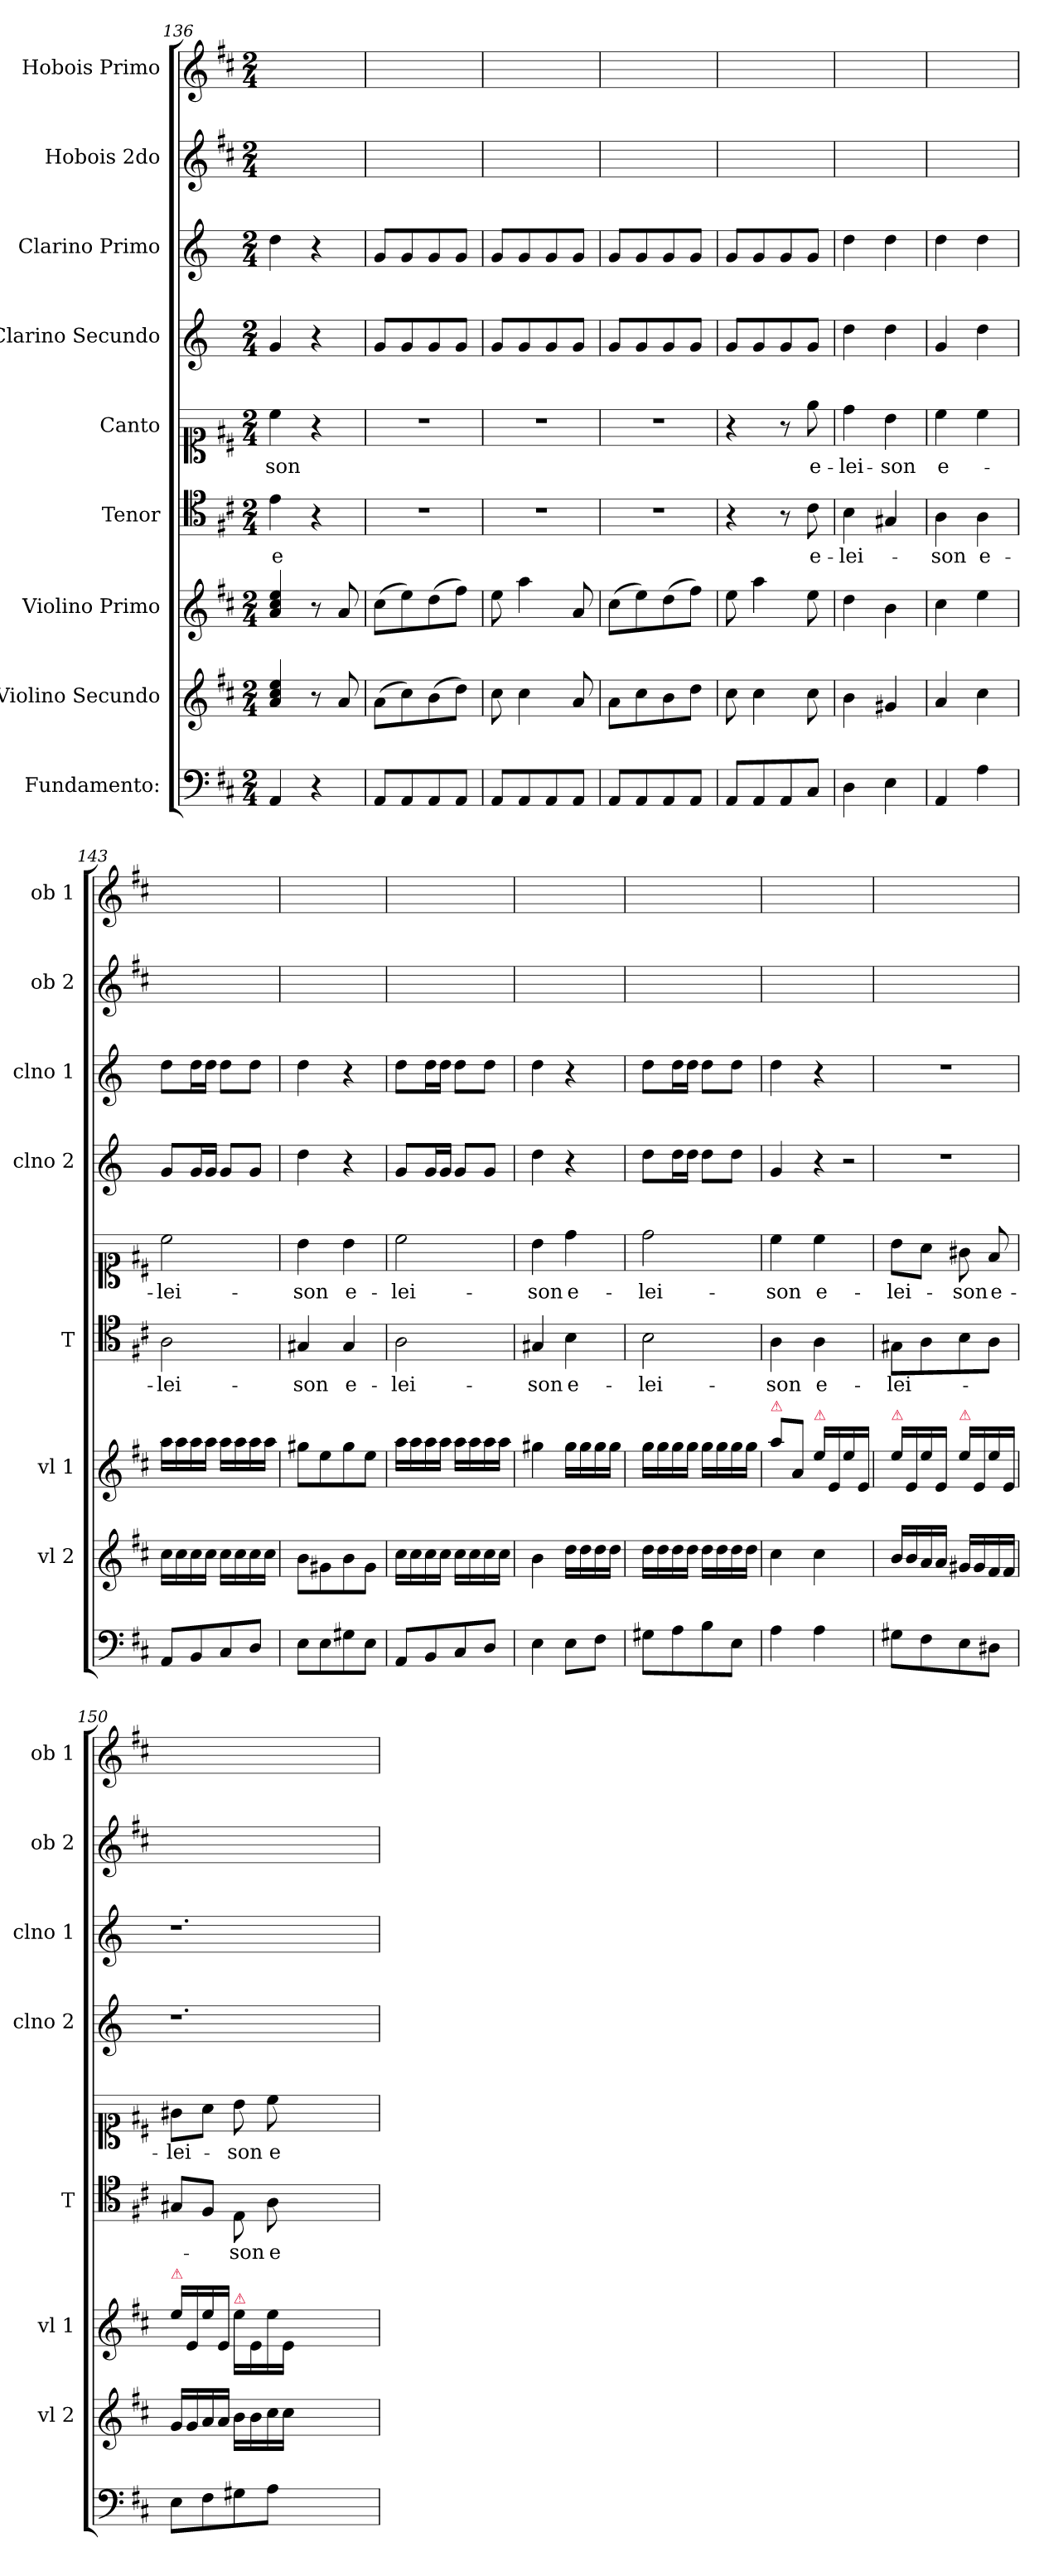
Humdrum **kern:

**kern	**kern	**kern	**kern	**text	**kern	**text	**kern	**kern	**kern	**kern
*part9	*part8	*part7	*part6	*part6	*part5	*part5	*part4	*part3	*part2	*part1
*staff9	*staff8	*staff7	*staff6	*staff6	*staff5	*staff5	*staff4	*staff3	*staff2	*staff1
*I"Fundamento:	*I"Violino Secundo	*I"Violino Primo	*I"Tenor	*	*I"Canto	*	*I"Clarino Secundo	*I"Clarino Primo	*I"Hobois 2do	*I"Hobois Primo
*	*I'vl 2	*I'vl 1	*I'T	*	*	*	*I'clno 2	*I'clno 1	*I'ob 2	*I'ob 1
*clefF4	*clefG2	*clefG2	*clefC4	*	*clefC1	*	*clefG2	*clefG2	*clefG2	*clefG2
*	*	*	*	*	*	*	*ITrd-1c-2	*ITrd-1c-2	*	*
*k[f#c#]	*k[f#c#]	*k[f#c#]	*k[f#c#]	*	*k[f#c#]	*	*k[f#c#]	*k[f#c#]	*k[f#c#]	*k[f#c#]
*D:	*D:	*D:	*D:	*	*D:	*	*D:	*D:	*D:	*D:
*M2/4	*M2/4	*M2/4	*M2/4	*	*M2/4	*	*M2/4	*M2/4	*M2/4	*M2/4
=136	=136	=136	=136	=136	=136	=136	=136	=136	=136	=136
4AA/	4a/ 4cc#/ 4ee/	4a/ 4cc#/ 4ee/	4e\	-e	4cc#\	-son	4a/	4ee\	2ryy	2ryy
4r	8r	8r	4r	.	4r	.	4r	4r	.	.
.	8a/	8a/	.	.	.	.	.	.	.	.
=137	=137	=137	=137	=137	=137	=137	=137	=137	=137	=137
8AA/L	(8a\L	(8cc#\L	2r	.	2r	.	8a/L	8a/L	2ryy	2ryy
8AA/	8cc#\)	8ee\)	.	.	.	.	8a/	8a/	.	.
8AA/	(8b\	(8dd\	.	.	.	.	8a/	8a/	.	.
8AA/J	8dd\J)	8ff#\J)	.	.	.	.	8a/J	8a/J	.	.
=138	=138	=138	=138	=138	=138	=138	=138	=138	=138	=138
8AA/L	8cc#\	8ee\	2r	.	2r	.	8a/L	8a/L	2ryy	2ryy
8AA/	4cc#\	4aa\	.	.	.	.	8a/	8a/	.	.
8AA/	.	.	.	.	.	.	8a/	8a/	.	.
8AA/J	8a/	8a/	.	.	.	.	8a/J	8a/J	.	.
=139	=139	=139	=139	=139	=139	=139	=139	=139	=139	=139
8AA/L	8a\L	(8cc#\L	2r	.	2r	.	8a/L	8a/L	2ryy	2ryy
8AA/	8cc#\	8ee\)	.	.	.	.	8a/	8a/	.	.
8AA/	8b\	(8dd\	.	.	.	.	8a/	8a/	.	.
8AA/J	8dd\J	8ff#\J)	.	.	.	.	8a/J	8a/J	.	.
=140	=140	=140	=140	=140	=140	=140	=140	=140	=140	=140
8AA/L	8cc#\	8ee\	4r	.	4r	.	8a/L	8a/L	2ryy	2ryy
8AA/	4cc#\	4aa\	.	.	.	.	8a/	8a/	.	.
8AA/	.	.	8r	.	8r	.	8a/	8a/	.	.
8C#/J	8cc#\	8ee\	8c#\	e-	8ee\	e-	8a/J	8a/J	.	.
=141	=141	=141	=141	=141	=141	=141	=141	=141	=141	=141
4D\	4b\	4dd\	4B\	-lei-	4dd\	-lei-	4ee\	4ee\	2ryy	2ryy
4E\	4g#X/	4b\	4G#X/	.	4b\	-son	4ee\	4ee\	.	.
=142	=142	=142	=142	=142	=142	=142	=142	=142	=142	=142
4AA/	4a/	4cc#\	4A\	-son	4cc#\	e-	4a/	4ee\	2ryy	2ryy
4A\	4cc#\	4ee\	4A\	e-	4cc#\	.	4ee\	4ee\	.	.
=143	=143	=143	=143	=143	=143	=143	=143	=143	=143	=143
8AA/L	16cc#\LL	16aa\LL	2A\	-lei-	2cc#\	-lei-	8a/L	8ee\L	2ryy	2ryy
.	16cc#\	16aa\	.	.	.	.	.	.	.	.
8BB/	16cc#\	16aa\	.	.	.	.	16a/L	16ee\L	.	.
.	16cc#\JJ	16aa\JJ	.	.	.	.	16a/JJ	16ee\JJ	.	.
8C#/	16cc#\LL	16aa\LL	.	.	.	.	8a/L	8ee\L	.	.
.	16cc#\	16aa\	.	.	.	.	.	.	.	.
8D/J	16cc#\	16aa\	.	.	.	.	8a/J	8ee\J	.	.
.	16cc#\JJ	16aa\JJ	.	.	.	.	.	.	.	.
=144	=144	=144	=144	=144	=144	=144	=144	=144	=144	=144
8E\L	8b\L	8gg#X\L	4G#X/	-son	4b\	-son	4ee\	4ee\	2ryy	2ryy
8E\	8g#X\	8ee\	.	.	.	.	.	.	.	.
8G#X\	8b\	8gg#\	4G#/	e-	4b\	e-	4r	4r	.	.
8E\J	8g#\J	8ee\J	.	.	.	.	.	.	.	.
=145	=145	=145	=145	=145	=145	=145	=145	=145	=145	=145
8AA/L	16cc#\LL	16aa\LL	2A\	-lei-	2cc#\	-lei-	8a/L	8ee\L	2ryy	2ryy
.	16cc#\	16aa\	.	.	.	.	.	.	.	.
8BB/	16cc#\	16aa\	.	.	.	.	16a/L	16ee\L	.	.
.	16cc#\JJ	16aa\JJ	.	.	.	.	16a/JJ	16ee\JJ	.	.
8C#/	16cc#\LL	16aa\LL	.	.	.	.	8a/L	8ee\L	.	.
.	16cc#\	16aa\	.	.	.	.	.	.	.	.
8D/J	16cc#\	16aa\	.	.	.	.	8a/J	8ee\J	.	.
.	16cc#\JJ	16aa\JJ	.	.	.	.	.	.	.	.
=146	=146	=146	=146	=146	=146	=146	=146	=146	=146	=146
4E\	4b\	4gg#X\	4G#X/	-son	4b\	-son	4ee\	4ee\	2ryy	2ryy
8E\L	16dd\LL	16gg#\LL	4B\	e-	4dd\	e-	4r	4r	.	.
.	16dd\	16gg#\	.	.	.	.	.	.	.	.
8F#\J	16dd\	16gg#\	.	.	.	.	.	.	.	.
.	16dd\JJ	16gg#\JJ	.	.	.	.	.	.	.	.
=147	=147	=147	=147	=147	=147	=147	=147	=147	=147	=147
8G#X\L	16dd\LL	16gg\LL	2B\	-lei-	2dd\	-lei-	8ee\L	8ee\L	2ryy	2ryy
.	16dd\	16gg\	.	.	.	.	.	.	.	.
8A\	16dd\	16gg\	.	.	.	.	16ee\L	16ee\L	.	.
.	16dd\JJ	16gg\JJ	.	.	.	.	16ee\JJ	16ee\JJ	.	.
8B\	16dd\LL	16gg\LL	.	.	.	.	8ee\L	8ee\L	.	.
.	16dd\	16gg\	.	.	.	.	.	.	.	.
8E\J	16dd\	16gg\	.	.	.	.	8ee\J	8ee\J	.	.
.	16dd\JJ	16gg\JJ	.	.	.	.	.	.	.	.
=148	=148	=148	=148	=148	=148	=148	=148	=148	=148	=148
!	!	!LO:TX:a:color=crimson:t=⚠	!	!	!	!	!	!	!	!
4A\	4cc#\	8aa\L	4A\	-son	4cc#\	-son	4a/	4ee\	2ryy	2ryy
.	.	8a/J	.	.	.	.	.	.	.	.
!	!	!LO:TX:a:color=crimson:t=⚠	!	!	!	!	!	!	!	!
!	!	!	!	!	!	!	!LO:N:vis=4	!	!	!
4A\	4cc#\	16ee\LL	4A\	e-	4cc#\	e-	8r	4r	.	.
.	.	16e/	.	.	.	.	.	.	.	.
!	!	!	!	!	!	!	!LO:N:vis=2	!	!	!
.	.	16ee\	.	.	.	.	8r	.	.	.
.	.	16e/JJ	.	.	.	.	.	.	.	.
=149	=149	=149	=149	=149	=149	=149	=149	=149	=149	=149
!	!	!LO:TX:a:color=crimson:t=⚠	!	!	!	!	!	!	!	!
8G#X\L	16b/LL	16ee\LL	8G#X\L	-lei-	8b\L	-lei-	2r	2r	2ryy	2ryy
.	16b/	16e/	.	.	.	.	.	.	.	.
8F#\	16a/	16ee\	8A\	.	8a\J	.	.	.	.	.
.	16a/JJ	16e/JJ	.	.	.	.	.	.	.	.
!	!	!LO:TX:a:color=crimson:t=⚠	!	!	!	!	!	!	!	!
8E\	16g#X/LL	16ee\LL	8B\	.	8g#X\	-son	.	.	.	.
.	16g#/	16e/	.	.	.	.	.	.	.	.
8D#X\J	16f#/	16ee\	8A\J	.	8f#/	e-	.	.	.	.
.	16f#/JJ	16e/JJ	.	.	.	.	.	.	.	.
=150	=150	=150	=150	=150	=150	=150	=150	=150	=150	=150
!	!	!LO:TX:a:color=crimson:t=⚠	!	!	!	!	!	!	!	!
8E\L	16g/LL	16ee\LL	8G#X/L	.	8g#X\L	-lei-	1.r	1.r	2ryy	2ryy
.	16g/	16e/	.	.	.	.	.	.	.	.
8F#\	16a/	16ee\	8F#/J	.	8a\J	.	.	.	.	.
.	16a/JJ	16e/JJ	.	.	.	.	.	.	.	.
!	!	!LO:TX:a:color=crimson:t=⚠	!	!	!	!	!	!	!	!
8G#X\	16b\LL	16ee\LL	8E\	-son	8b\	-son	.	.	.	.
.	16b\	16e/	.	.	.	.	.	.	.	.
8A\J	16cc#\	16ee\	8A\	e-	8cc#\	e-	.	.	.	.
.	16cc#\JJ	16e\JJ	.	.	.	.	.	.	.	.
1ryy	1ryy	1ryy	1ryy	.	1ryy	.	.	.	1ryy	1ryy
=	=	=	=	=	=	=	=	=	=	=
*-	*-	*-	*-	*-	*-	*-	*-	*-	*-	*-
